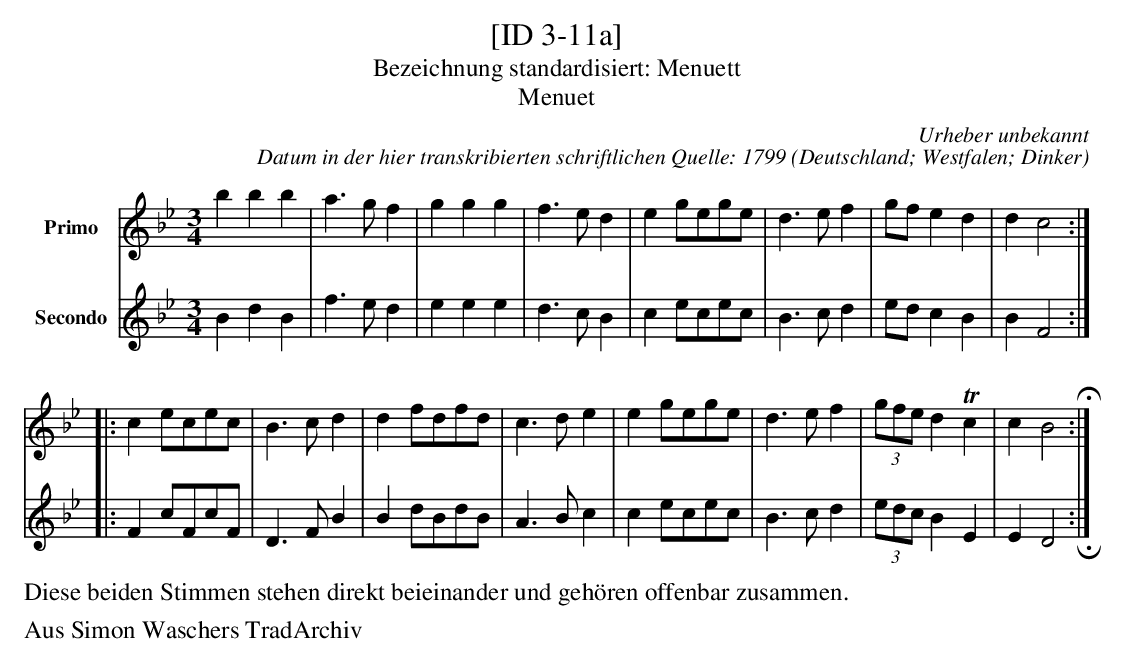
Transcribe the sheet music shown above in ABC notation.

X:1
T:[ID 3-11a]
T:Bezeichnung standardisiert: Menuett
T:Menuet
C:Urheber unbekannt
C:Datum in der hier transkribierten schriftlichen Quelle: 1799
O:Deutschland; Westfalen; Dinker
L:1/8
M:3/4
K:Bb
V:1 name="Primo"
b2b2b2 | a3 gf2 | g2g2g2 | f3 ed2 | e2gege | d3 ef2 | gfe2d2 | d2c4 ::
c2ecec | B3 cd2 | d2fdfd | c3 de2 | e2gege | d3 ef2 | (3gfed2Tc2 | c2B4 H:|
V:2 name="Secondo"
B2d2B2 | f3ed2 | e2e2e2 | d3cB2 | c2ecec | B3cd2 | edc2B2 | B2F4 ::
F2cFcF | D3FB2 | B2dBdB | A3Bc2 | c2ecec | B3cd2 | (3edcB2E2 | E2D4 !invertedfermata!:|
